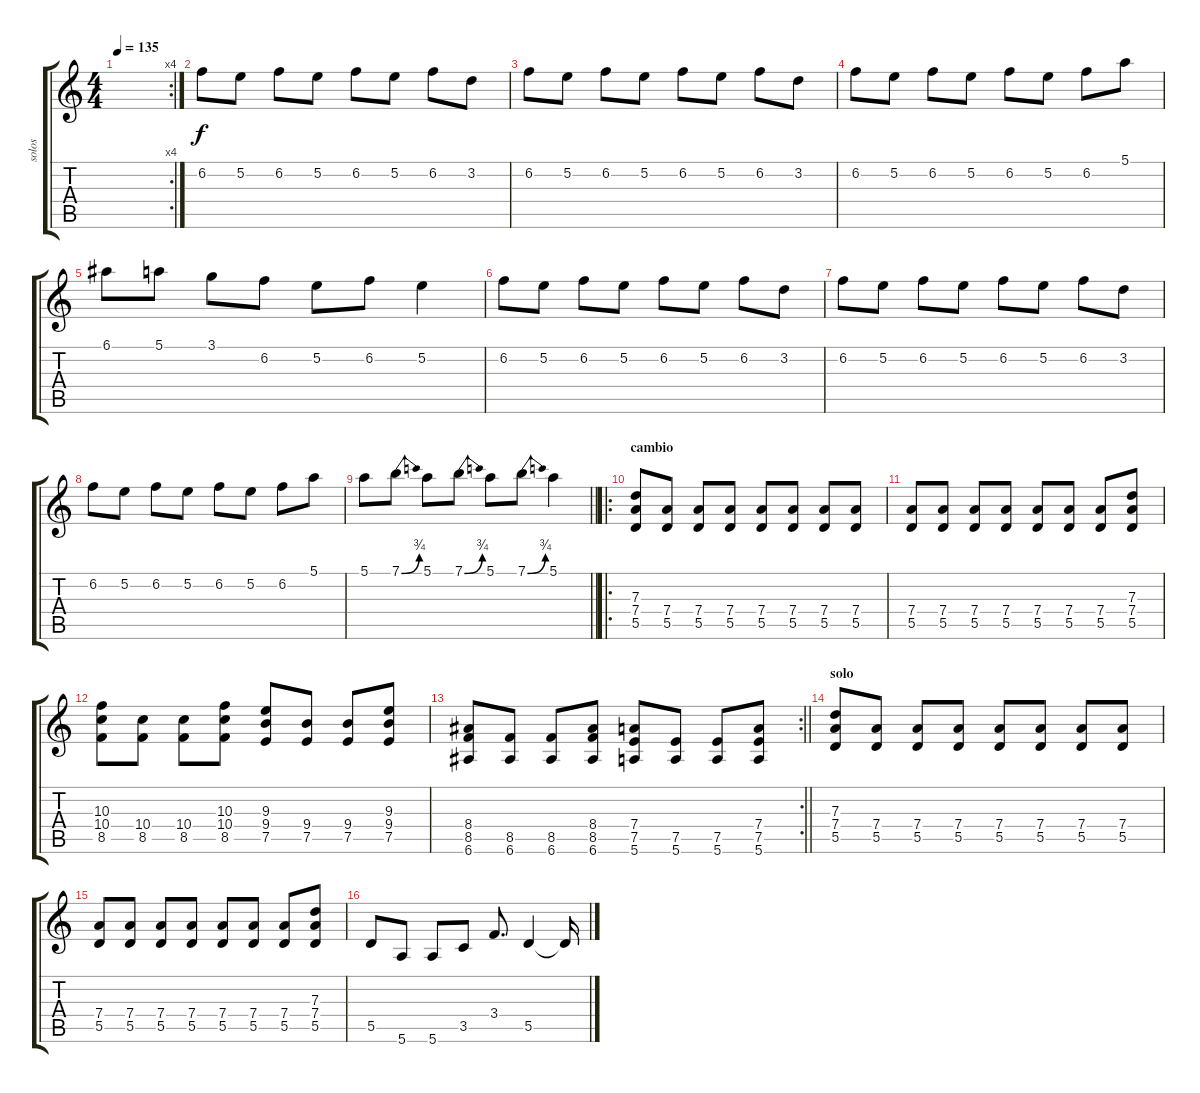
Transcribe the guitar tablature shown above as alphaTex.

\track ("solos" "solos") {instrument overdrivenguitar}
\staff {score tabs}
\tuning (E4 B3 G3 D3 A2 E2) {hide}
\rc 4
\ts (4 4)
\tempo 135
\clef g2
\ks c
|
6.2.8 5.2.8 6.2.8 5.2.8 6.2.8 5.2.8 6.2.8 3.2.8 |
6.2.8 5.2.8 6.2.8 5.2.8 6.2.8 5.2.8 6.2.8 3.2.8 |
6.2.8 5.2.8 6.2.8 5.2.8 6.2.8 5.2.8 6.2.8 5.1.8 |
6.1.8 5.1.8 3.1.8 6.2.8 5.2.8 6.2.8 5.2.4 |
6.2.8 5.2.8 6.2.8 5.2.8 6.2.8 5.2.8 6.2.8 3.2.8 |
6.2.8 5.2.8 6.2.8 5.2.8 6.2.8 5.2.8 6.2.8 3.2.8 |
6.2.8 5.2.8 6.2.8 5.2.8 6.2.8 5.2.8 6.2.8 5.1.8 |
\barLineRight lightlight
5.1.8 7.1{be (bend 0 0 60 3)}.8 5.1.8 7.1{be (bend 0 0 60 3)}.8 5.1.8 7.1{be (bend 0 0 60 3)}.8 5.1.4 |
\ro
\section ("" "cambio")
(7.3 7.4 5.5).8{txt ""} (7.4 5.5).8 (7.4 5.5).8 (7.4 5.5).8 (7.4 5.5).8 (7.4 5.5).8 (7.4 5.5).8 (7.4 5.5).8 |
(7.4 5.5).8 (7.4 5.5).8 (7.4 5.5).8 (7.4 5.5).8 (7.4 5.5).8 (7.4 5.5).8 (7.4 5.5).8 (7.3 7.4 5.5).8 |
(10.3 10.4 8.5).8 (10.4 8.5).8 (10.4 8.5).8 (10.3 10.4 8.5).8 (9.3 9.4 7.5).8 (9.4 7.5).8 (9.4 7.5).8 (9.3 9.4 7.5).8 |
\rc 2
\barLineRight lightlight
(8.4 8.5 6.6).8 (8.5 6.6).8 (8.5 6.6).8 (8.4 8.5 6.6).8 (7.4 7.5 5.6).8 (7.5 5.6).8 (7.5 5.6).8 (7.4 7.5 5.6).8 |
\section ("" "solo")
(7.3 7.4 5.5).8 (7.4 5.5).8 (7.4 5.5).8 (7.4 5.5).8 (7.4 5.5).8 (7.4 5.5).8 (7.4 5.5).8 (7.4 5.5).8 |
(7.4 5.5).8 (7.4 5.5).8 (7.4 5.5).8 (7.4 5.5).8 (7.4 5.5).8 (7.4 5.5).8 (7.4 5.5).8 (7.3 7.4 5.5).8 |
5.5.8 5.6.8 5.6.8 3.5.8 3.4.8{d} 5.5.4 5.5{t}.16
